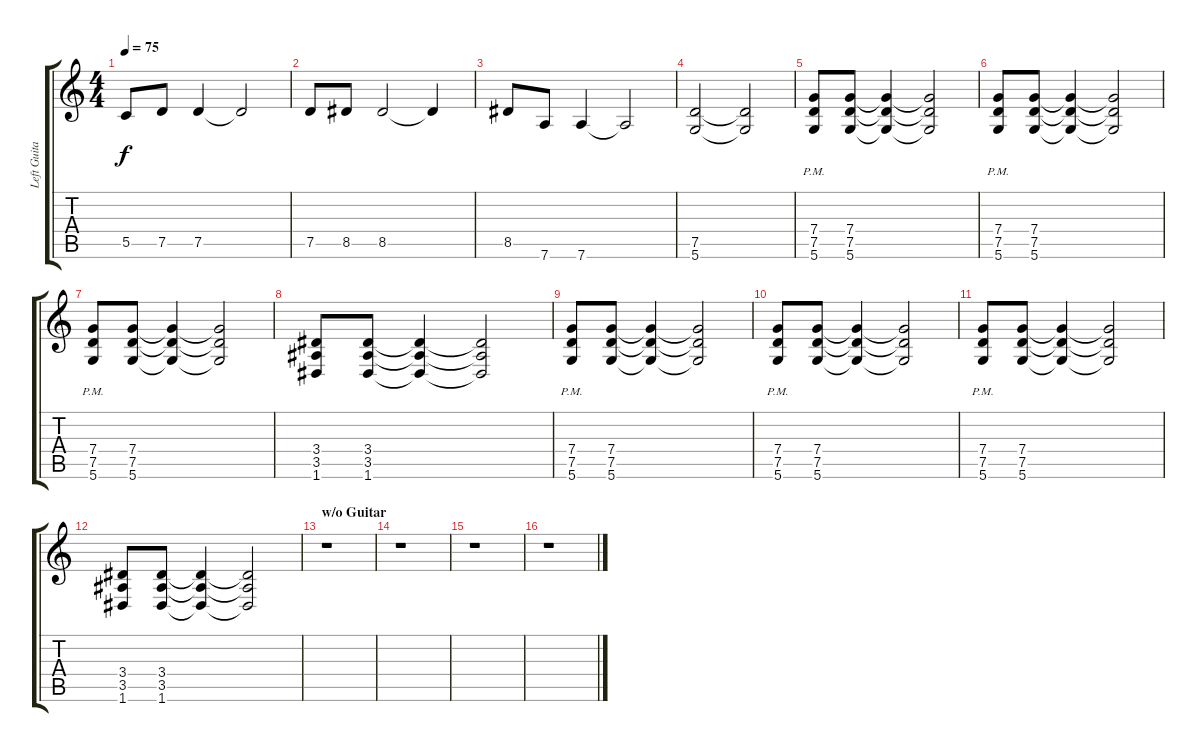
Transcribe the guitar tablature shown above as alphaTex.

\track ("Left Guitar" "Left Guita") {instrument distortionguitar}
\staff {score tabs}
\tuning (D4 A3 F3 C3 G2 D2) {hide}
\ts (4 4)
\tempo 75
\clef g2
\ks c
5.5.8{dy f} 7.5.8 7.5.4 7.5{t}.2 |
7.5.8 8.5.8 8.5.2 8.5{t}.4 |
8.5.8 7.6.8 7.6.4 7.6{t}.2 |
(7.5 5.6).2 (7.5{t} 5.6{t}).2 |
(7.4{pm} 7.5{pm} 5.6{pm}).8 (7.4 7.5 5.6).8 (7.4{t} 7.5{t} 5.6{t}).4 (7.4{t} 7.5{t} 5.6{t}).2 |
(7.4{pm} 7.5{pm} 5.6{pm}).8 (7.4 7.5 5.6).8 (7.4{t} 7.5{t} 5.6{t}).4 (7.4{t} 7.5{t} 5.6{t}).2 |
(7.4{pm} 7.5{pm} 5.6{pm}).8 (7.4 7.5 5.6).8 (7.4{t} 7.5{t} 5.6{t}).4 (7.4{t} 7.5{t} 5.6{t}).2 |
(3.4 3.5 1.6).8 (3.4 3.5 1.6).8 (3.4{t} 3.5{t} 1.6{t}).4 (3.4{t} 3.5{t} 1.6{t}).2 |
(7.4{pm} 7.5{pm} 5.6{pm}).8 (7.4 7.5 5.6).8 (7.4{t} 7.5{t} 5.6{t}).4 (7.4{t} 7.5{t} 5.6{t}).2 |
(7.4{pm} 7.5{pm} 5.6{pm}).8 (7.4 7.5 5.6).8 (7.4{t} 7.5{t} 5.6{t}).4 (7.4{t} 7.5{t} 5.6{t}).2 |
(7.4{pm} 7.5{pm} 5.6{pm}).8 (7.4 7.5 5.6).8 (7.4{t} 7.5{t} 5.6{t}).4 (7.4{t} 7.5{t} 5.6{t}).2 |
(3.4 3.5 1.6).8 (3.4 3.5 1.6).8 (3.4{t} 3.5{t} 1.6{t}).4 (3.4{t} 3.5{t} 1.6{t}).2 |
\section ("" "w/o Guitar")
r.1 |
r.1 |
r.1 |
r.1
